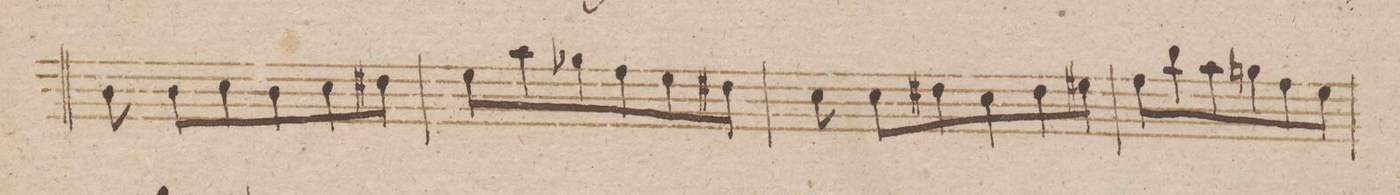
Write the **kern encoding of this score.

**kern	**dynam
*I"Fagotto 1mo	*
*clefF4	*
*k[b-]	*
*met(c|)	*
*M3/4	*
8D\	.
8D\L	.
8E\	.
8D\	.
8E\	.
8F#X\J	.
=195	=195
8G\L	.
8c\	.
8B-X\	.
8A\	.
8G\	.
8F#X\J	.
=196	=196
8E\	.
8E\L	.
8F#X\	.
8E\	.
8F#\	.
8G#X\J	.
=197	=197
8A\L	.
8d\	.
8c\	.
8Bn\	.
8A\	.
8G\J	.
=198	=198
*-	*-
